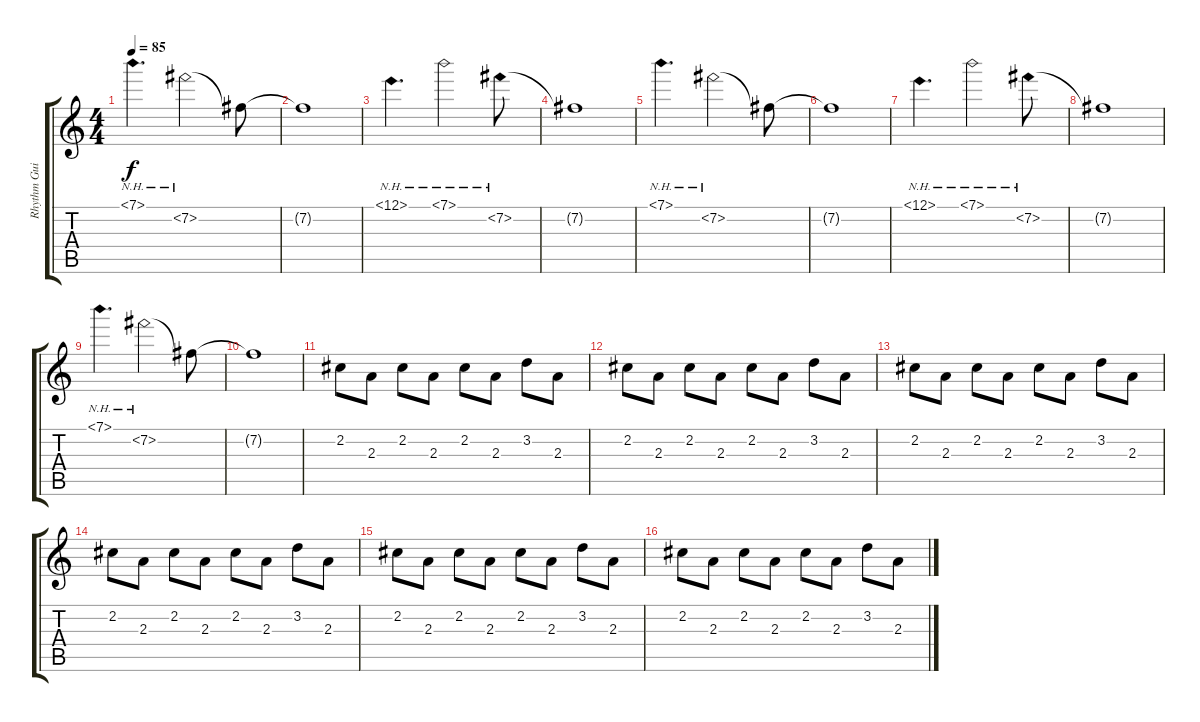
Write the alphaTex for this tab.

\track ("Rhythm Guitar - Max Helyer" "Rhythm Gui") {instrument distortionguitar}
\staff {score tabs}
\tuning (E4 B3 G3 D3 A2 D2) {hide}
\ts (4 4)
\tempo 85
\clef g2
\ks c
7.1{nh}.4{d dy f} 7.2{nh}.2 7.2{t}.8 |
7.2{t}.1 |
12.1{nh}.4{d} 7.1{nh}.2 7.2{nh}.8 |
7.2{t}.1 |
7.1{nh}.4{d} 7.2{nh}.2 7.2{t}.8 |
7.2{t}.1 |
12.1{nh}.4{d} 7.1{nh}.2 7.2{nh}.8 |
7.2{t}.1 |
7.1{nh}.4{d} 7.2{nh}.2 7.2{t}.8 |
7.2{t}.1 |
2.2.8 2.3.8 2.2.8 2.3.8 2.2.8 2.3.8 3.2.8 2.3.8 |
2.2.8 2.3.8 2.2.8 2.3.8 2.2.8 2.3.8 3.2.8 2.3.8 |
2.2.8 2.3.8 2.2.8 2.3.8 2.2.8 2.3.8 3.2.8 2.3.8 |
2.2.8 2.3.8 2.2.8 2.3.8 2.2.8 2.3.8 3.2.8 2.3.8 |
2.2.8 2.3.8 2.2.8 2.3.8 2.2.8 2.3.8 3.2.8 2.3.8 |
2.2.8 2.3.8 2.2.8 2.3.8 2.2.8 2.3.8 3.2.8 2.3.8
